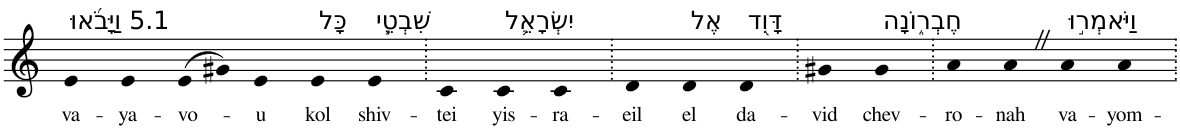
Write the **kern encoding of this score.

**kern	**text
*part1	*part1
*staff1	*staff1
*I"Piano	*
*I'Pno	*
*clefG2	*
*k[]	*
=1	=1
!LO:TX:a:t=5.1 וַיָּבֹ֜אוּ	!
!	!LO:LY:b
4e	va-
!	!LO:LY:b
4e	-ya-
!	!LO:LY:b
(>8e	-vo-
8g#X)	.
!	!LO:LY:b
4e	-u
!LO:TX:a:t=כָּל	!
!	!LO:LY:b
4e	kol
!LO:TX:a:t=שִׁבְטֵ֧י	!
!	!LO:LY:b
4e	shiv-
=2.	=2.
!	!LO:LY:b
4c	-tei
!LO:TX:a:t=יִשְׂרָאֵ֛ל	!
!	!LO:LY:b
4c	yis-
!	!LO:LY:b
4c	-ra-
=3.	=3.
!	!LO:LY:b
4d	-eil
!LO:TX:a:t=אֶל	!
!	!LO:LY:b
4d	el
!LO:TX:a:t=דָּוִ֖ד	!
!	!LO:LY:b
4d	da-
=4.	=4.
!	!LO:LY:b
4g#X	-vid
!LO:TX:a:t=חֶבְר֑וֹנָה	!
!	!LO:LY:b
4g#	chev-
=5.	=5.
!	!LO:LY:b
4a	-ro-
!	!LO:LY:b
4aZ	-nah
!LO:TX:a:t=וַיֹּאמְר֣וּ	!
!	!LO:LY:b
4a	va-
!	!LO:LY:b
4a	-yom-
=.	=.
*-	*-
